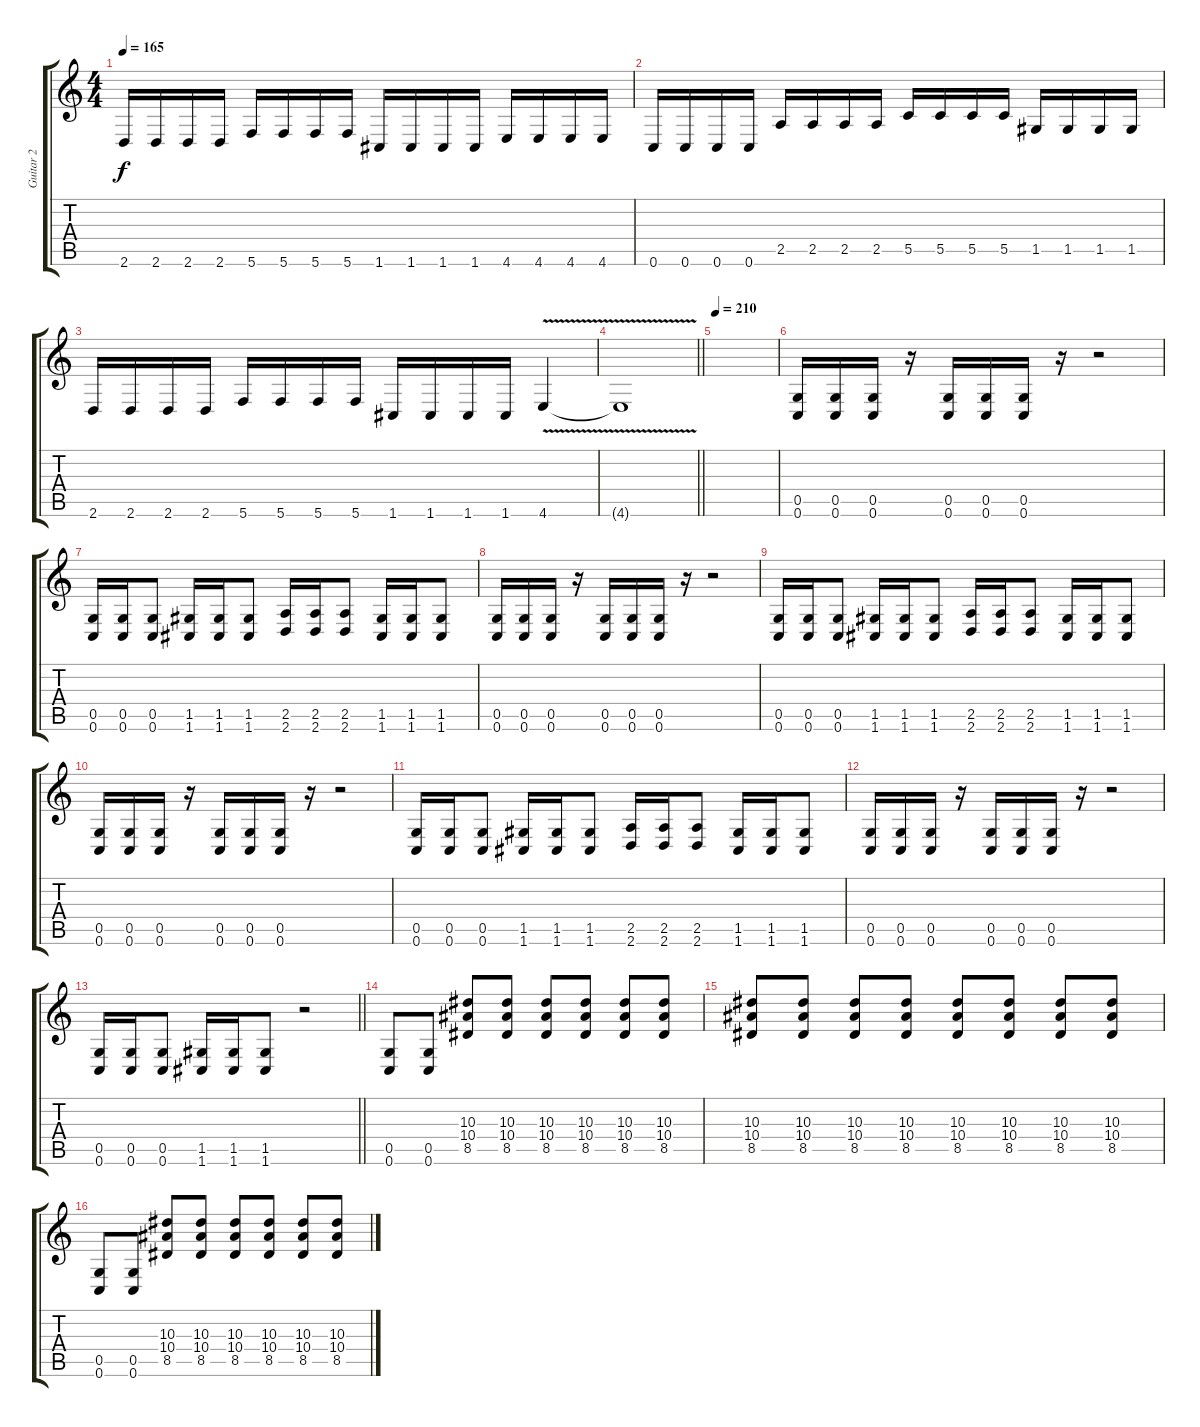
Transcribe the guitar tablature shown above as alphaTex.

\track ("Guitar 2" "Guitar 2") {instrument distortionguitar}
\staff {score tabs}
\tuning (D4 A3 F3 C3 G2 C2) {hide}
\ts (4 4)
\tempo 165
\clef g2
\ks c
2.6.16{dy f} 2.6.16 2.6.16 2.6.16 5.6.16 5.6.16 5.6.16 5.6.16 1.6.16 1.6.16 1.6.16 1.6.16 4.6.16 4.6.16 4.6.16 4.6.16 |
0.6.16 0.6.16 0.6.16 0.6.16 2.5.16 2.5.16 2.5.16 2.5.16 5.5.16 5.5.16 5.5.16 5.5.16 1.5.16 1.5.16 1.5.16 1.5.16 |
2.6.16 2.6.16 2.6.16 2.6.16 5.6.16 5.6.16 5.6.16 5.6.16 1.6.16 1.6.16 1.6.16 1.6.16 4.6{v}.4 |
\barLineRight lightlight
4.6{v t}.1 |
\tempo 210
|
(0.5 0.6).16 (0.5 0.6).16 (0.5 0.6).16 r.16 (0.5 0.6).16 (0.5 0.6).16 (0.5 0.6).16 r.16 r.2 |
(0.5 0.6).16 (0.5 0.6).16 (0.5 0.6).8 (1.5 1.6).16 (1.5 1.6).16 (1.5 1.6).8 (2.5 2.6).16 (2.5 2.6).16 (2.5 2.6).8 (1.5 1.6).16 (1.5 1.6).16 (1.5 1.6).8 |
(0.5 0.6).16 (0.5 0.6).16 (0.5 0.6).16 r.16 (0.5 0.6).16 (0.5 0.6).16 (0.5 0.6).16 r.16 r.2 |
(0.5 0.6).16 (0.5 0.6).16 (0.5 0.6).8 (1.5 1.6).16 (1.5 1.6).16 (1.5 1.6).8 (2.5 2.6).16 (2.5 2.6).16 (2.5 2.6).8 (1.5 1.6).16 (1.5 1.6).16 (1.5 1.6).8 |
(0.5 0.6).16 (0.5 0.6).16 (0.5 0.6).16 r.16 (0.5 0.6).16 (0.5 0.6).16 (0.5 0.6).16 r.16 r.2 |
(0.5 0.6).16 (0.5 0.6).16 (0.5 0.6).8 (1.5 1.6).16 (1.5 1.6).16 (1.5 1.6).8 (2.5 2.6).16 (2.5 2.6).16 (2.5 2.6).8 (1.5 1.6).16 (1.5 1.6).16 (1.5 1.6).8 |
(0.5 0.6).16 (0.5 0.6).16 (0.5 0.6).16 r.16 (0.5 0.6).16 (0.5 0.6).16 (0.5 0.6).16 r.16 r.2 |
\barLineRight lightlight
(0.5 0.6).16 (0.5 0.6).16 (0.5 0.6).8 (1.5 1.6).16 (1.5 1.6).16 (1.5 1.6).8 r.2 |
(0.5 0.6).8 (0.5 0.6).8 (10.3 10.4 8.5).8 (10.3 10.4 8.5).8 (10.3 10.4 8.5).8 (10.3 10.4 8.5).8 (10.3 10.4 8.5).8 (10.3 10.4 8.5).8 |
(10.3 10.4 8.5).8 (10.3 10.4 8.5).8 (10.3 10.4 8.5).8 (10.3 10.4 8.5).8 (10.3 10.4 8.5).8 (10.3 10.4 8.5).8 (10.3 10.4 8.5).8 (10.3 10.4 8.5).8 |
(0.5 0.6).8 (0.5 0.6).8 (10.3 10.4 8.5).8 (10.3 10.4 8.5).8 (10.3 10.4 8.5).8 (10.3 10.4 8.5).8 (10.3 10.4 8.5).8 (10.3 10.4 8.5).8
